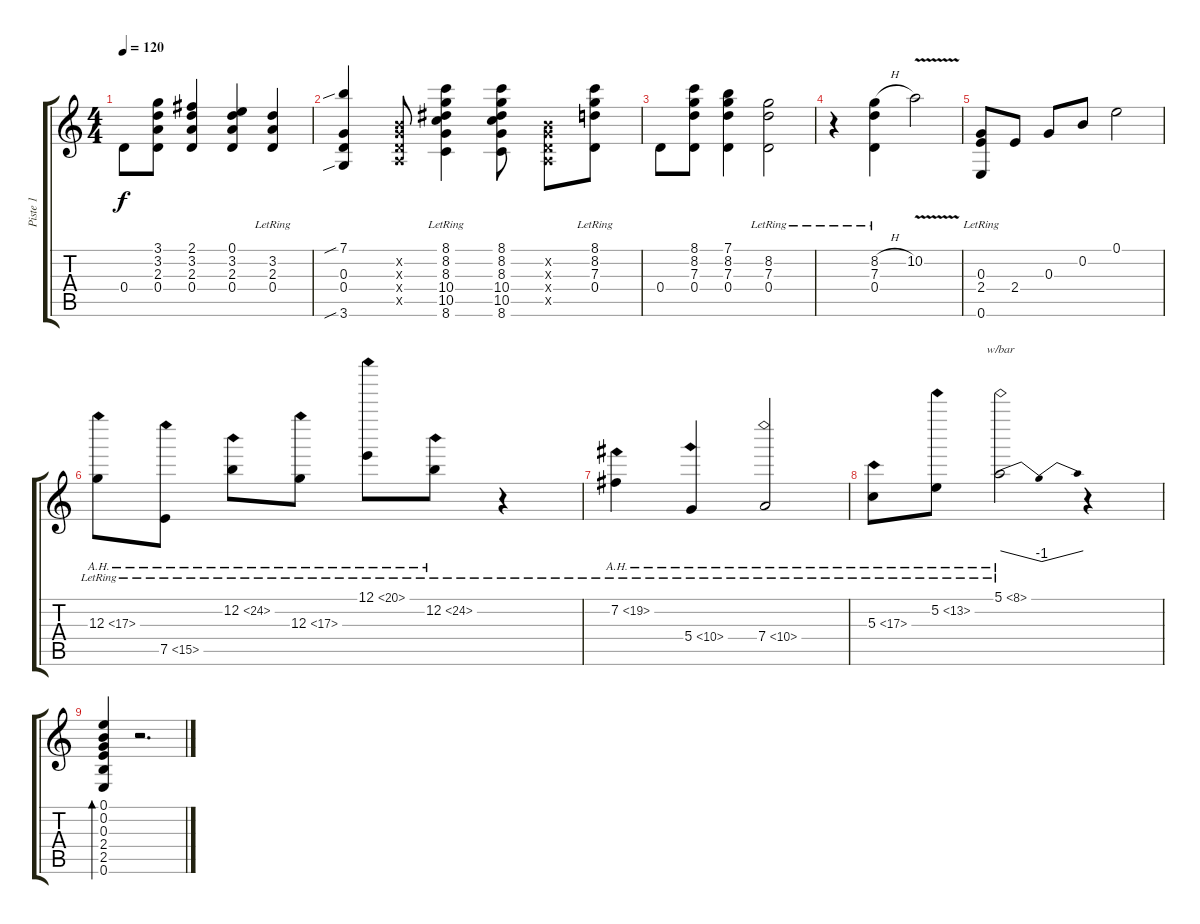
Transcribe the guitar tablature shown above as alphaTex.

\track ("Piste 1" "Piste 1") {instrument acousticguitarsteel}
\staff {score tabs}
\tuning (E4 B3 G3 D3 A2 E2) {hide}
\ts (4 4)
\tempo 120
\clef g2
\ks c
0.4.8{dy f} (3.1 3.2 2.3 0.4).8 (2.1 3.2 2.3 0.4).4 (0.1 3.2 2.3 0.4).4 (3.2{lr} 2.3{lr} 0.4{lr}).4 |
(7.1{sib} 0.3 0.4 3.6{sib}).4 (0.2{x} 0.3{x} 0.4{x} 0.5{x}).8 (8.1{lr} 8.2{lr} 8.3{lr} 10.4{lr} 10.5{lr} 8.6{lr}).4 (8.1 8.2 8.3 10.4 10.5 8.6).8 (0.2{x} 0.3{x} 0.4{x} 0.5{x}).8 (8.1{lr} 8.2{lr} 7.3{lr} 0.4{lr}).8 |
0.4.8 (8.1 8.2 7.3 0.4).8 (7.1 8.2 7.3 0.4).4 (8.2{lr} 7.3{lr} 0.4{lr}).2 |
r.4 (8.2{h lr} 7.3{lr} 0.4{lr}).4 10.2{v}.2 |
(0.3{lr} 2.4{lr} 0.6).8 2.4.8 0.3.8 0.2.8 0.1.2 |
12.3{ah 5 lr}.8 7.5{ah 8 lr}.8 12.2{ah 12 lr}.8 12.3{ah 5 lr}.8 12.1{ah 8 lr}.8 12.2{ah 12 lr}.8 r.4 |
7.2{ah 12 lr}.4 5.4{ah 5 lr}.4 7.4{ah 3 lr}.2 |
5.3{ah 12 lr}.8 5.2{ah 8 lr}.8 5.1{ah 3 lr}.2{tbe (dip default 0 0 30 -4 60 0)} r.4 |
(0.1 0.2 0.3 2.4 2.5 0.6).4{bd 60} r.2{d}
